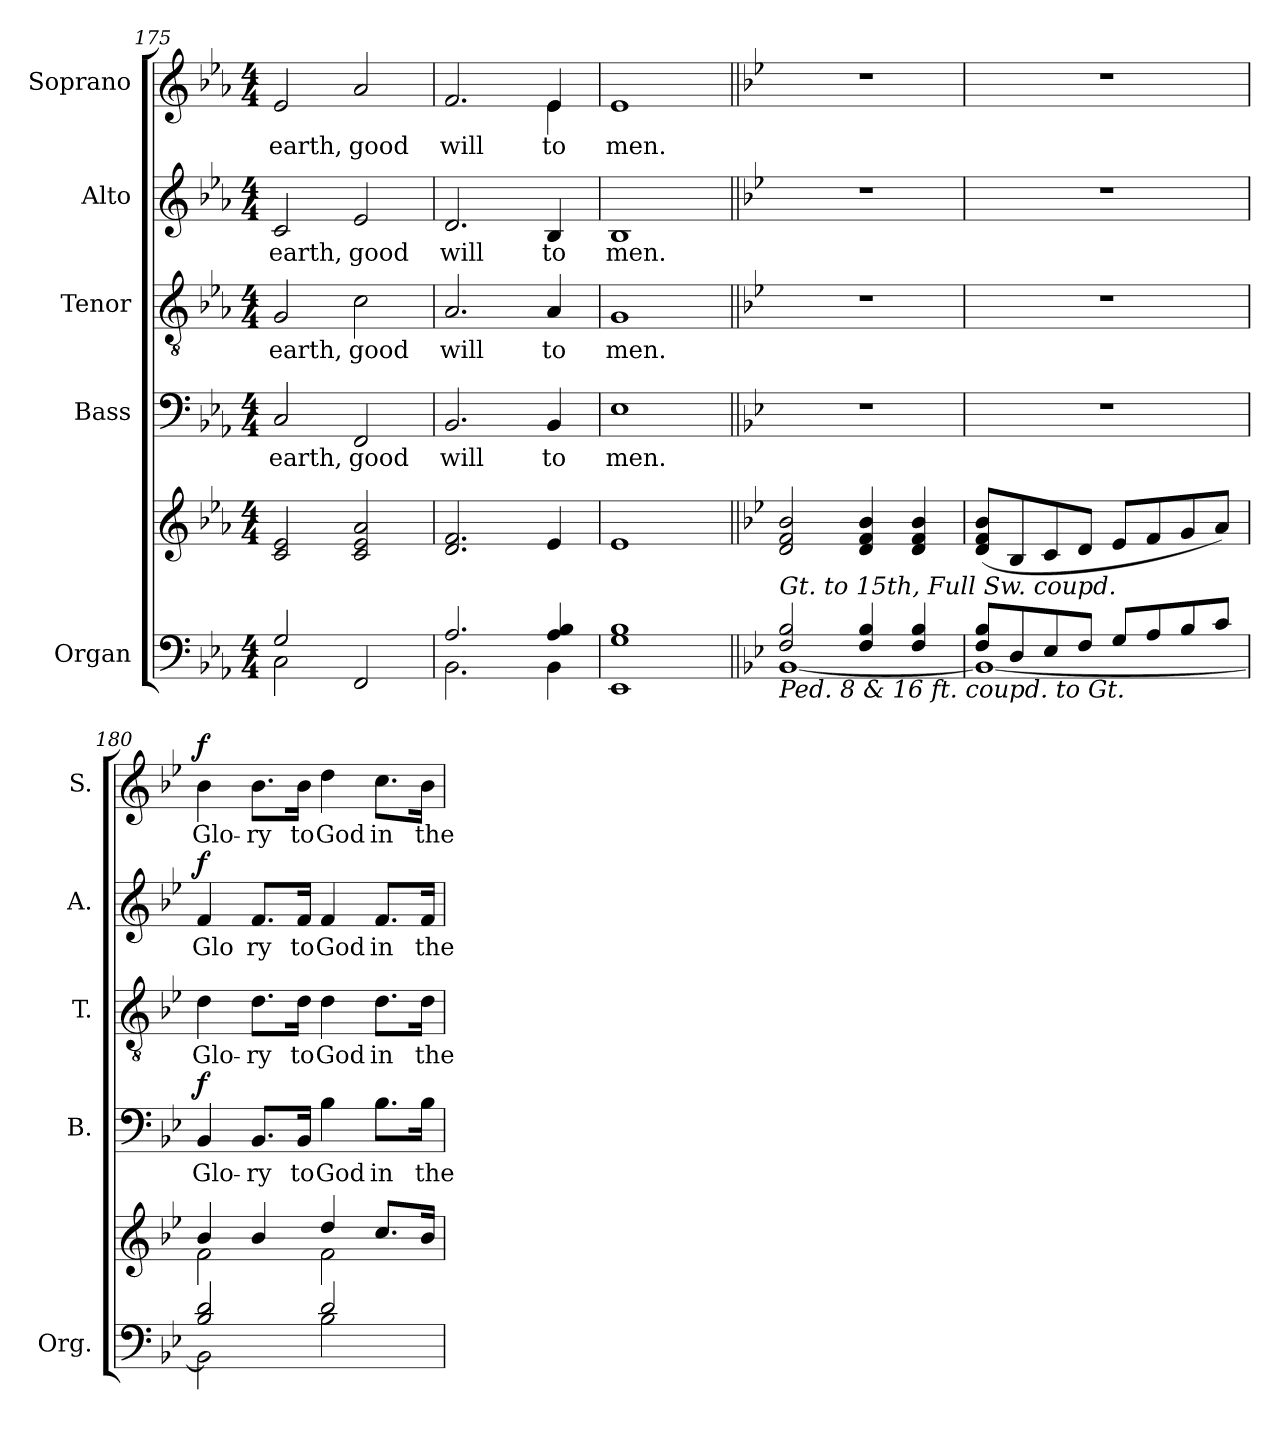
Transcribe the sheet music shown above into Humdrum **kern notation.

**kern	**kern	**kern	**text	**dynam	**kern	**text	**kern	**text	**dynam	**kern	**text	**dynam
*part5	*part5	*part4	*part4	*part4	*part3	*part3	*part2	*part2	*part2	*part1	*part1	*part1
*staff6	*staff5	*staff4	*staff4	*staff4	*staff3	*staff3	*staff2	*staff2	*staff2	*staff1	*staff1	*staff1
*I"Organ	*	*I"Bass	*	*	*I"Tenor	*	*I"Alto	*	*	*I"Soprano	*	*
*I'Org.	*	*I'B.	*	*	*I'T.	*	*I'A.	*	*	*I'S.	*	*
*clefF4	*clefG2	*clefF4	*	*	*clefGv2	*	*clefG2	*	*	*clefG2	*	*
*	*	*	*	*	*ITrd7c12	*	*	*	*	*	*	*
*k[b-e-a-]	*k[b-e-a-]	*k[b-e-a-]	*	*	*k[b-e-a-]	*	*k[b-e-a-]	*	*	*k[b-e-a-]	*	*
*E-:	*E-:	*E-:	*	*	*E-:	*	*E-:	*	*	*E-:	*	*
*M4/4	*M4/4	*M4/4	*	*	*M4/4	*	*M4/4	*	*	*M4/4	*	*
=175	=175	=175	=175	=175	=175	=175	=175	=175	=175	=175	=175	=175
*^	*	*	*	*	*	*	*	*	*	*	*	*
!	!	!	!	!LO:LY:b:color=#000000	!	!	!	!	!	!	!	!	!
!	!	!	!	!	!	!	!LO:LY:b:color=#000000	!	!	!	!	!	!
!	!	!	!	!	!	!	!	!	!LO:LY:b:color=#000000	!	!	!	!
!	!	!	!	!	!	!	!	!	!	!	!	!LO:LY:b:color=#000000	!
2Gi/	2Ci\	2ci/ 2e-i	2Ci/	earth,	.	2GGi/	earth,	2ci/	earth,	.	2e-i/	earth,	.
!	!	!	!	!LO:LY:b:color=#000000	!	!	!	!	!	!	!	!	!
!	!	!	!	!	!	!	!LO:LY:b:color=#000000	!	!	!	!	!	!
!	!	!	!	!	!	!	!	!	!LO:LY:b:color=#000000	!	!	!	!
!	!	!	!	!	!	!	!	!	!	!	!	!LO:LY:b:color=#000000	!
2FFi/	2ryy	2ci/ 2e-i 2a-i	2FFi/	good	.	2Ci\	good	2e-i/	good	.	2a-i/	good	.
=176	=176	=176	=176	=176	=176	=176	=176	=176	=176	=176	=176	=176	=176
!	!	!	!	!LO:LY:b:color=#000000	!	!	!	!	!	!	!	!	!
!	!	!	!	!	!	!	!LO:LY:b:color=#000000	!	!	!	!	!	!
!	!	!	!	!	!	!	!	!	!LO:LY:b:color=#000000	!	!	!	!
!	!	!	!	!	!	!	!	!	!	!	!	!LO:LY:b:color=#000000	!
*	*	*	*	*	*	*	*	*	*	*	*^	*	*
2.A-i/	2.BB-i\	2.di/ 2.fi	2.BB-i/	will	.	2.AA-i/	will	2.di/	will	.	2.fi/	2.ryy	will	.
!	!	!	!	!LO:LY:b:color=#000000	!	!	!	!	!	!	!	!	!	!
!	!	!	!	!	!	!	!LO:LY:b:color=#000000	!	!	!	!	!	!	!
!	!	!	!	!	!	!	!	!	!LO:LY:b:color=#000000	!	!	!	!	!
!	!	!	!	!	!	!	!	!	!	!	!	!	!LO:LY:b:color=#000000	!
4A-i/ 4B-i	4BB-i\	4e-i/	4BB-i/	to	.	4AA-i/	to	4B-i/	to	.	4e-i/	4e-i\	to	.
*v	*v	*	*	*	*	*	*	*	*	*	*v	*v	*	*
=177	=177	=177	=177	=177	=177	=177	=177	=177	=177	=177	=177	=177
*^	*	*	*	*	*	*	*	*	*	*^	*	*
!	!	!	!	!LO:LY:b:color=#000000	!	!	!	!	!	!	!	!	!	!
*v	*v	*	*	*	*	*	*	*	*	*	*v	*v	*	*
*^	*	*	*	*	*	*	*	*	*	*^	*	*
!	!	!	!	!	!	!	!LO:LY:b:color=#000000	!	!	!	!	!	!	!
*v	*v	*	*	*	*	*	*	*	*	*	*v	*v	*	*
*^	*	*	*	*	*	*	*	*	*	*^	*	*
!	!	!	!	!	!	!	!	!	!LO:LY:b:color=#000000	!	!	!	!	!
*v	*v	*	*	*	*	*	*	*	*	*	*v	*v	*	*
*^	*	*	*	*	*	*	*	*	*	*^	*	*
!	!	!	!	!	!	!	!	!	!	!	!	!	!LO:LY:b:color=#000000	!
*v	*v	*	*	*	*	*	*	*	*	*	*v	*v	*	*
1EE-i 1Gi 1B-i	1e-i	1E-i	men.	.	1GGi	men.	1B-i	men.	.	1e-i	men.	.
=178||	=178||	=178||	=178||	=178||	=178||	=178||	=178||	=178||	=178||	=178||	=178||	=178||
*k[b-e-]	*k[b-e-]	*k[b-e-]	*	*	*k[b-e-]	*	*k[b-e-]	*	*	*k[b-e-]	*	*
*B-:	*B-:	*B-:	*	*	*B-:	*	*B-:	*	*	*B-:	*	*
*^	*	*	*	*	*	*	*	*	*	*	*	*
!	!	!LO:TX:b:i:t=Gt. to 15th, Full Sw. coupd.	!	!	!	!	!	!	!	!	!	!	!
!LO:TX:b:i:t=Ped. 8 & 16 ft. coupd. to Gt.	!	!	!	!	!	!	!	!	!	!	!	!	!
2Fi/ 2B-i	[<1BB-i	2di/ 2fi 2b-i	1r	.	.	1r	.	1r	.	.	1r	.	.
4Fi/ 4B-i	.	4di/ 4fi 4b-i	.	.	.	.	.	.	.	.	.	.	.
4Fi/ 4B-i	.	4di/ 4fi 4b-i	.	.	.	.	.	.	.	.	.	.	.
=179	=179	=179	=179	=179	=179	=179	=179	=179	=179	=179	=179	=179	=179
8Fi/ 8B-iL	1BB-i_<	(8di/ 8fi 8b-iL	1r	.	.	1r	.	1r	.	.	1r	.	.
8Di/	.	8B-i/	.	.	.	.	.	.	.	.	.	.	.
8E-i/	.	8ci/	.	.	.	.	.	.	.	.	.	.	.
8Fi/J	.	8di/J	.	.	.	.	.	.	.	.	.	.	.
8Gi/L	.	8e-i/L	.	.	.	.	.	.	.	.	.	.	.
8Ai/	.	8fi/	.	.	.	.	.	.	.	.	.	.	.
8B-i/	.	8gi/	.	.	.	.	.	.	.	.	.	.	.
8ci/J	.	8ai/J)	.	.	.	.	.	.	.	.	.	.	.
=180	=180	=180	=180	=180	=180	=180	=180	=180	=180	=180	=180	=180	=180
*	*	*^	*	*	*	*	*	*	*	*	*	*	*
!	!	!	!	!	!LO:LY:b:color=#000000	!	!	!	!	!	!	!	!	!
!	!	!	!	!	!	!	!	!LO:LY:b:color=#000000	!	!	!	!	!	!
!	!	!	!	!	!	!	!	!	!	!LO:LY:b:color=#000000	!	!	!	!
!	!	!	!	!	!	!	!	!	!	!	!	!	!LO:LY:b:color=#000000	!
2B-i/ 2di	2BB-i\]	4b-i/	2fi\	4BB-i/	Glo-	f	4Di\	Glo-	4fi/	Glo	f	4b-i\	Glo-	f
!	!	!	!	!	!LO:LY:b:color=#000000	!	!	!	!	!	!	!	!	!
!	!	!	!	!	!	!	!	!LO:LY:b:color=#000000	!	!	!	!	!	!
!	!	!	!	!	!	!	!	!	!	!LO:LY:b:color=#000000	!	!	!	!
!	!	!	!	!	!	!	!	!	!	!	!	!	!LO:LY:b:color=#000000	!
.	.	4b-i/	.	8.BB-i/L	-ry	.	8.Di\L	-ry	8.fi/L	ry	.	8.b-i\L	-ry	.
!	!	!	!	!	!LO:LY:b:color=#000000	!	!	!	!	!	!	!	!	!
!	!	!	!	!	!	!	!	!LO:LY:b:color=#000000	!	!	!	!	!	!
!	!	!	!	!	!	!	!	!	!	!LO:LY:b:color=#000000	!	!	!	!
!	!	!	!	!	!	!	!	!	!	!	!	!	!LO:LY:b:color=#000000	!
.	.	.	.	16BB-i/Jk	to	.	16Di\Jk	to	16fi/Jk	to	.	16b-i\Jk	to	.
!	!	!	!	!	!LO:LY:b:color=#000000	!	!	!	!	!	!	!	!	!
!	!	!	!	!	!	!	!	!LO:LY:b:color=#000000	!	!	!	!	!	!
!	!	!	!	!	!	!	!	!	!	!LO:LY:b:color=#000000	!	!	!	!
!	!	!	!	!	!	!	!	!	!	!	!	!	!LO:LY:b:color=#000000	!
2di/	2B-i\	4ddi/	2fi\	4B-i\	God	.	4Di\	God	4fi/	God	.	4ddi\	God	.
!	!	!	!	!	!LO:LY:b:color=#000000	!	!	!	!	!	!	!	!	!
!	!	!	!	!	!	!	!	!LO:LY:b:color=#000000	!	!	!	!	!	!
!	!	!	!	!	!	!	!	!	!	!LO:LY:b:color=#000000	!	!	!	!
!	!	!	!	!	!	!	!	!	!	!	!	!	!LO:LY:b:color=#000000	!
.	.	8.cci/L	.	8.B-i\L	in	.	8.Di\L	in	8.fi/L	in	.	8.cci\L	in	.
!	!	!	!	!	!LO:LY:b:color=#000000	!	!	!	!	!	!	!	!	!
!	!	!	!	!	!	!	!	!LO:LY:b:color=#000000	!	!	!	!	!	!
!	!	!	!	!	!	!	!	!	!	!LO:LY:b:color=#000000	!	!	!	!
!	!	!	!	!	!	!	!	!	!	!	!	!	!LO:LY:b:color=#000000	!
.	.	16b-i/Jk	.	16B-i\Jk	the	.	16Di\Jk	the	16fi/Jk	the	.	16b-i\Jk	the	.
*v	*v	*	*	*	*	*	*	*	*	*	*	*	*	*
*	*v	*v	*	*	*	*	*	*	*	*	*	*	*
=	=	=	=	=	=	=	=	=	=	=	=	=
*-	*-	*-	*-	*-	*-	*-	*-	*-	*-	*-	*-	*-
